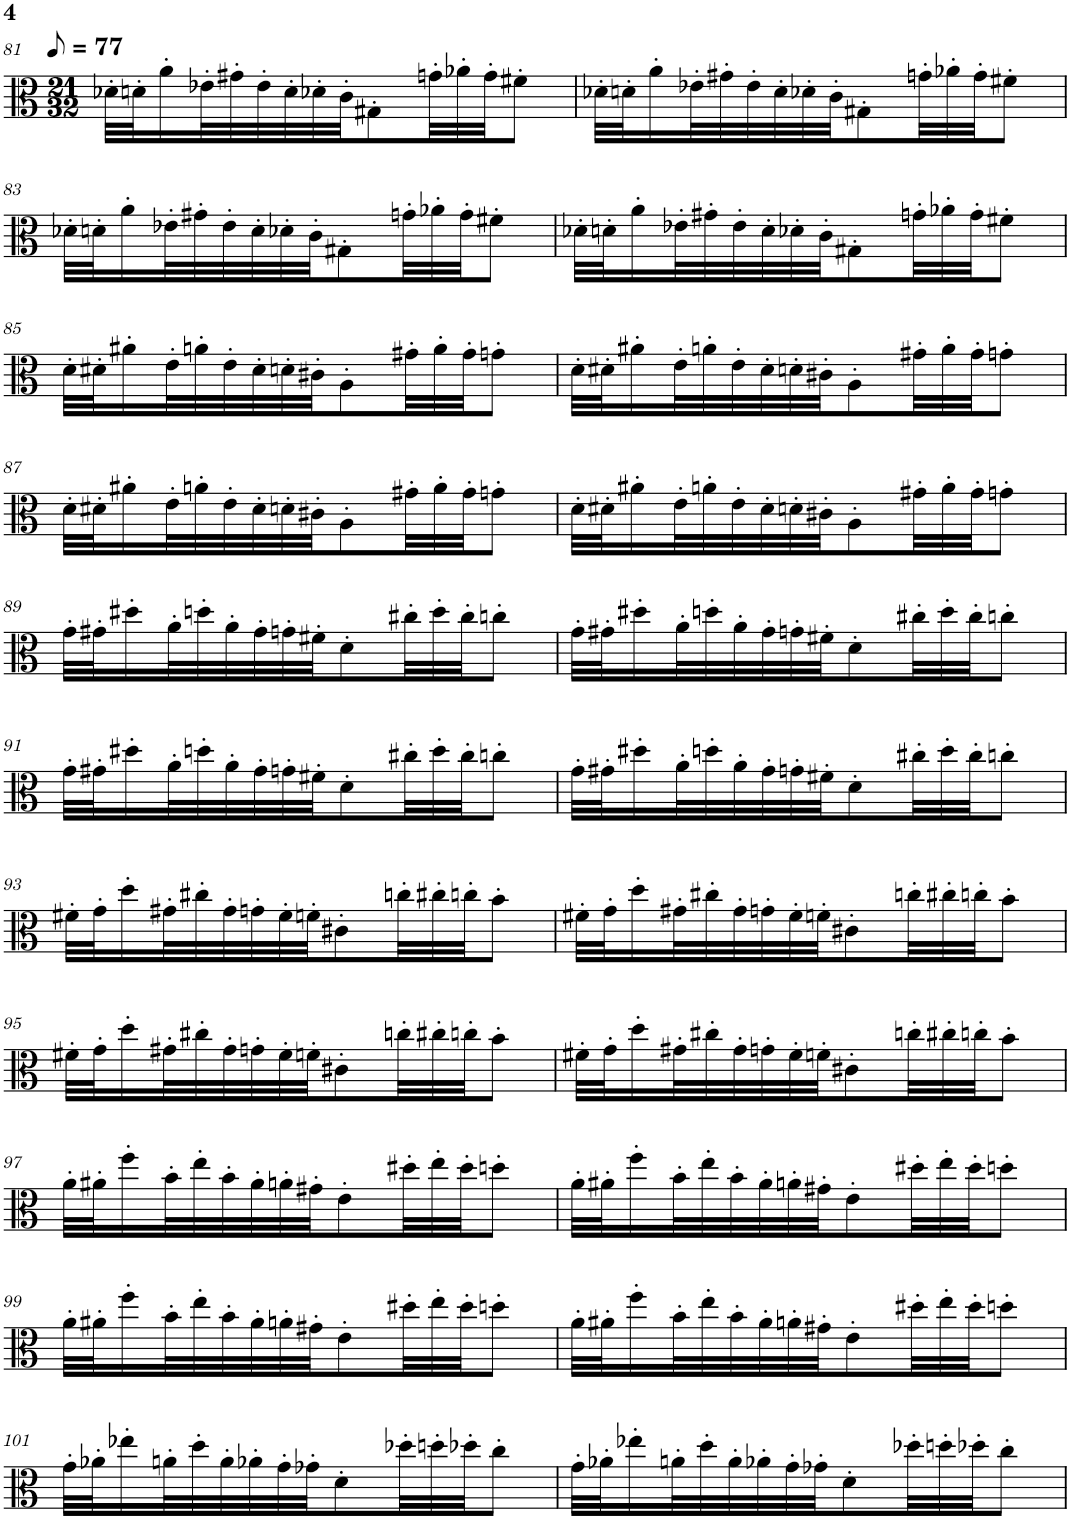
**kern
*part1
*staff1
*I"Viola
*I'Vla.
!!LO:PB:g=z
*clefC3
*k[]
*M21/32
*MM39
=81
32d-X'\LLL
32dn'\J
16a'\
32e-X'\L
32g#X'\
32e-'\
32d'\
32d-X'\
32c'\JJ
8G#X'\
32gn'\LL
32a-X'\
32g'\JJ
8f#X'\J
=82
32d-X'\LLL
32dn'\J
16a'\
32e-X'\L
32g#X'\
32e-'\
32d'\
32d-X'\
32c'\JJ
8G#X'\
32gn'\LL
32a-X'\
32g'\JJ
8f#X'\J
!!LO:LB:g=z
=83
32d-X'\LLL
32dn'\J
16a'\
32e-X'\L
32g#X'\
32e-'\
32d'\
32d-X'\
32c'\JJ
8G#X'\
32gn'\LL
32a-X'\
32g'\JJ
8f#X'\J
=84
32d-X'\LLL
32dn'\J
16a'\
32e-X'\L
32g#X'\
32e-'\
32d'\
32d-X'\
32c'\JJ
8G#X'\
32gn'\LL
32a-X'\
32g'\JJ
8f#X'\J
!!LO:LB:g=z
=85
32d'\LLL
32d#X'\J
16a#X'\
32e'\L
32an'\
32e'\
32d#'\
32dn'\
32c#X'\JJ
8A'\
32g#X'\LL
32a'\
32g#'\JJ
8gn'\J
=86
32d'\LLL
32d#X'\J
16a#X'\
32e'\L
32an'\
32e'\
32d#'\
32dn'\
32c#X'\JJ
8A'\
32g#X'\LL
32a'\
32g#'\JJ
8gn'\J
!!LO:LB:g=z
=87
32d'\LLL
32d#X'\J
16a#X'\
32e'\L
32an'\
32e'\
32d#'\
32dn'\
32c#X'\JJ
8A'\
32g#X'\LL
32a'\
32g#'\JJ
8gn'\J
=88
32d'\LLL
32d#X'\J
16a#X'\
32e'\L
32an'\
32e'\
32d#'\
32dn'\
32c#X'\JJ
8A'\
32g#X'\LL
32a'\
32g#'\JJ
8gn'\J
!!LO:LB:g=z
=89
32g'\LLL
32g#X'\J
16dd#X'\
32a'\L
32ddn'\
32a'\
32g#'\
32gn'\
32f#X'\JJ
8d'\
32cc#X'\LL
32dd'\
32cc#'\JJ
8ccn'\J
=90
32g'\LLL
32g#X'\J
16dd#X'\
32a'\L
32ddn'\
32a'\
32g#'\
32gn'\
32f#X'\JJ
8d'\
32cc#X'\LL
32dd'\
32cc#'\JJ
8ccn'\J
!!LO:LB:g=z
=91
32g'\LLL
32g#X'\J
16dd#X'\
32a'\L
32ddn'\
32a'\
32g#'\
32gn'\
32f#X'\JJ
8d'\
32cc#X'\LL
32dd'\
32cc#'\JJ
8ccn'\J
=92
32g'\LLL
32g#X'\J
16dd#X'\
32a'\L
32ddn'\
32a'\
32g#'\
32gn'\
32f#X'\JJ
8d'\
32cc#X'\LL
32dd'\
32cc#'\JJ
8ccn'\J
!!LO:LB:g=z
=93
32f#X'\LLL
32g'\J
16dd'\
32g#X'\L
32cc#X'\
32g#'\
32gn'\
32f#'\
32fn'\JJ
8c#X'\
32ccn'\LL
32cc#X'\
32ccn'\JJ
8b'\J
=94
32f#X'\LLL
32g'\J
16dd'\
32g#X'\L
32cc#X'\
32g#'\
32gn'\
32f#'\
32fn'\JJ
8c#X'\
32ccn'\LL
32cc#X'\
32ccn'\JJ
8b'\J
!!LO:LB:g=z
=95
32f#X'\LLL
32g'\J
16dd'\
32g#X'\L
32cc#X'\
32g#'\
32gn'\
32f#'\
32fn'\JJ
8c#X'\
32ccn'\LL
32cc#X'\
32ccn'\JJ
8b'\J
=96
32f#X'\LLL
32g'\J
16dd'\
32g#X'\L
32cc#X'\
32g#'\
32gn'\
32f#'\
32fn'\JJ
8c#X'\
32ccn'\LL
32cc#X'\
32ccn'\JJ
8b'\J
!!LO:LB:g=z
=97
32a'\LLL
32a#X'\J
16ff'\
32b'\L
32ee'\
32b'\
32a#'\
32an'\
32g#X'\JJ
8e'\
32dd#X'\LL
32ee'\
32dd#'\JJ
8ddn'\J
=98
32a'\LLL
32a#X'\J
16ff'\
32b'\L
32ee'\
32b'\
32a#'\
32an'\
32g#X'\JJ
8e'\
32dd#X'\LL
32ee'\
32dd#'\JJ
8ddn'\J
!!LO:LB:g=z
=99
32a'\LLL
32a#X'\J
16ff'\
32b'\L
32ee'\
32b'\
32a#'\
32an'\
32g#X'\JJ
8e'\
32dd#X'\LL
32ee'\
32dd#'\JJ
8ddn'\J
=100
32a'\LLL
32a#X'\J
16ff'\
32b'\L
32ee'\
32b'\
32a#'\
32an'\
32g#X'\JJ
8e'\
32dd#X'\LL
32ee'\
32dd#'\JJ
8ddn'\J
!!LO:LB:g=z
=101
32g'\LLL
32a-X'\J
16ee-X'\
32an'\L
32dd'\
32a'\
32a-X'\
32g'\
32g-X'\JJ
8d'\
32dd-X'\LL
32ddn'\
32dd-X'\JJ
8cc'\J
=102
32g'\LLL
32a-X'\J
16ee-X'\
32an'\L
32dd'\
32a'\
32a-X'\
32g'\
32g-X'\JJ
8d'\
32dd-X'\LL
32ddn'\
32dd-X'\JJ
8cc'\J
=
*-
